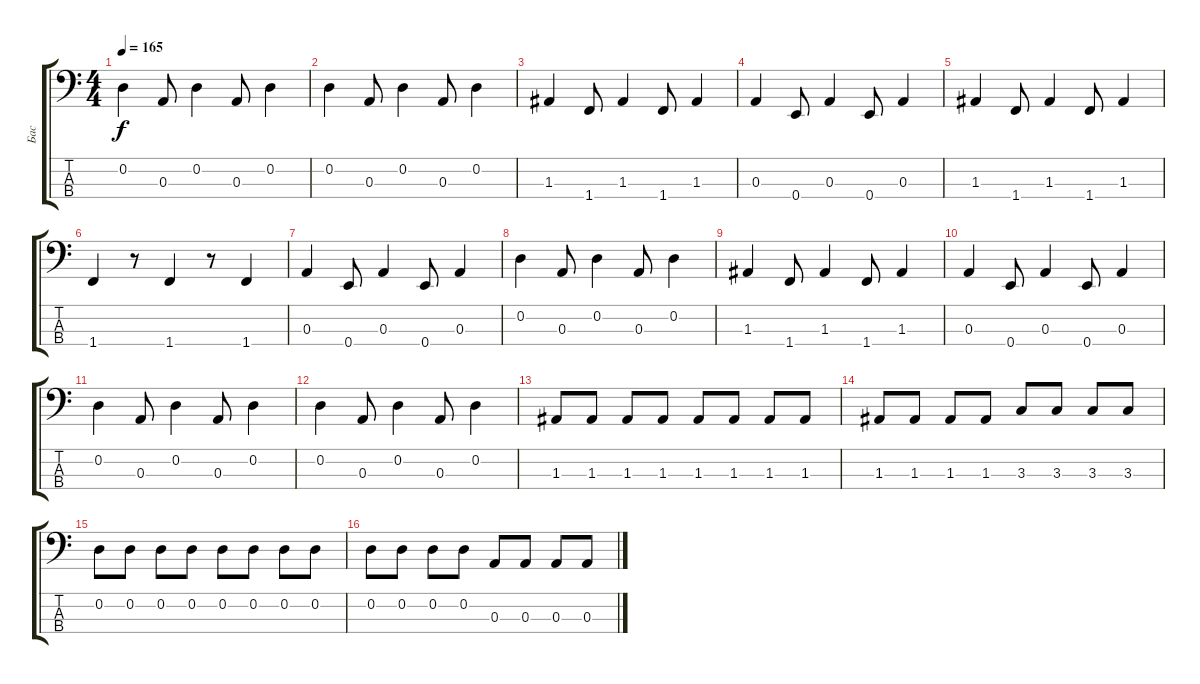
\track ("Бас" "Бас") {instrument fretlessbass}
\staff {score tabs}
\tuning (G2 D2 A1 E1) {hide}
\ts (4 4)
\tempo 165
\clef f4
\ks c
0.2.4{dy f} 0.3.8 0.2.4 0.3.8 0.2.4 |
0.2.4 0.3.8 0.2.4 0.3.8 0.2.4 |
1.3.4 1.4.8 1.3.4 1.4.8 1.3.4 |
0.3.4 0.4.8 0.3.4 0.4.8 0.3.4 |
1.3.4 1.4.8 1.3.4 1.4.8 1.3.4 |
1.4.4 r.8 1.4.4 r.8 1.4.4 |
0.3.4 0.4.8 0.3.4 0.4.8 0.3.4 |
0.2.4 0.3.8 0.2.4 0.3.8 0.2.4 |
1.3.4 1.4.8 1.3.4 1.4.8 1.3.4 |
0.3.4 0.4.8 0.3.4 0.4.8 0.3.4 |
0.2.4 0.3.8 0.2.4 0.3.8 0.2.4 |
0.2.4 0.3.8 0.2.4 0.3.8 0.2.4 |
1.3.8 1.3.8 1.3.8 1.3.8 1.3.8 1.3.8 1.3.8 1.3.8 |
1.3.8 1.3.8 1.3.8 1.3.8 3.3.8 3.3.8 3.3.8 3.3.8 |
0.2.8 0.2.8 0.2.8 0.2.8 0.2.8 0.2.8 0.2.8 0.2.8 |
0.2.8 0.2.8 0.2.8 0.2.8 0.3.8 0.3.8 0.3.8 0.3.8
